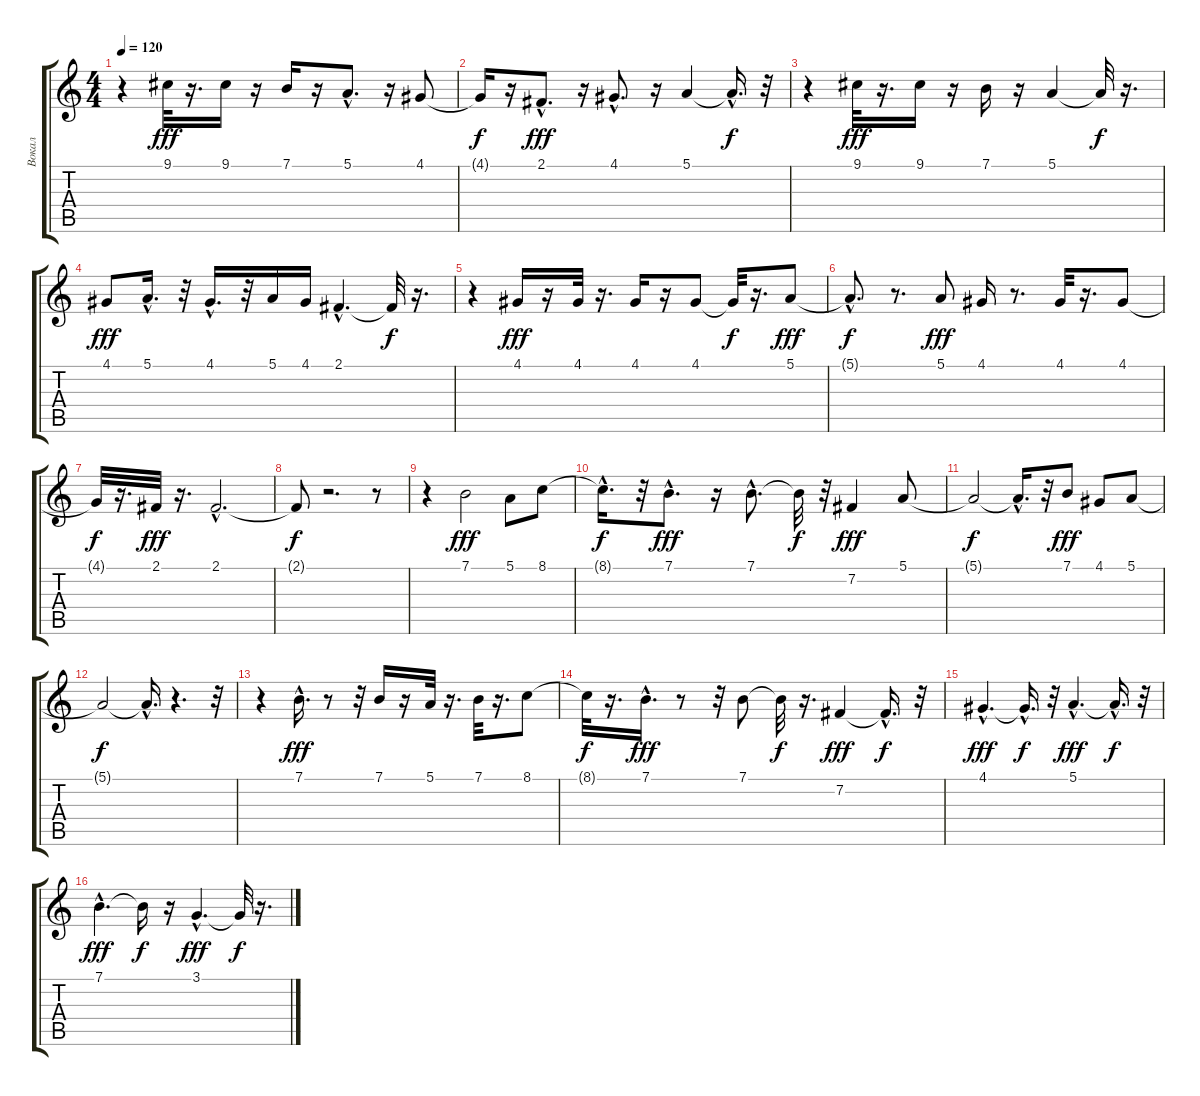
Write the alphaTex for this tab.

\track ("Вокал" "Вокал") {instrument fx5brightness}
\staff {score tabs}
\tuning (E4 B3 G3 D3 A2 E2) {hide}
\ts (4 4)
\tempo 120
\clef g2
\ks c
r.4{dy f} 9.1.32{dy fff} r.16{d} 9.1.16 r.16 7.1.16 r.16 5.1{hac}.8{d} r.16 4.1.8 |
4.1{t}.16{dy f} r.16 2.1{hac}.8{d dy fff} r.16 4.1{hac}.8{d} r.16 5.1.4 5.1{hac t}.16{d dy f} r.32 |
r.4 9.1.32{dy fff} r.16{d} 9.1.16 r.16 7.1.16 r.16 5.1.4 5.1{t}.32{dy f} r.16{d} |
4.1.8{dy fff} 5.1{hac}.16{d} r.32 4.1{hac}.16{d} r.32 5.1.16 4.1.16 2.1{hac}.4{d} 2.1{t}.32{dy f} r.16{d} |
r.4 4.1.16{dy fff} r.16 4.1.32 r.16{d} 4.1.16 r.16 4.1.8 4.1{t}.32{dy f} r.16{d} 5.1.8{dy fff} |
5.1{hac t}.8{d dy f} r.8{d} 5.1.8{dy fff} 4.1.16 r.8{d} 4.1.32 r.16{d} 4.1.8 |
4.1{t}.32{dy f} r.16{d} 2.1.32{dy fff} r.16{d} 2.1{hac}.2{d} |
2.1{t}.8{dy f} r.2{d} r.8 |
r.4 7.1.2{dy fff} 5.1.8 8.1.8 |
8.1{hac t}.16{d dy f} r.32 7.1{hac}.8{d dy fff} r.16 7.1{hac}.8{d} 7.1{t}.32{dy f} r.32 7.2.4{dy fff} 5.1.8 |
5.1{t}.2{dy f} 5.1{hac t}.16{d} r.32 7.1.8{dy fff} 4.1.8 5.1.8 |
5.1{t}.2{dy f} 5.1{hac t}.16{d} r.4{d} r.32 |
r.4 7.1{hac}.16{d dy fff} r.8 r.32 7.1.16 r.16 5.1.32 r.16{d} 7.1.32 r.16{d} 8.1.8 |
8.1{t}.32{dy f} r.16{d} 7.1{hac}.16{d dy fff} r.8 r.32 7.1.8 7.1{t}.32{dy f} r.16{d} 7.2.4{dy fff} 7.2{hac t}.16{d dy f} r.32 |
4.1{hac}.4{d dy fff} 4.1{hac t}.16{d dy f} r.32 5.1{hac}.4{d dy fff} 5.1{hac t}.16{d dy f} r.32 |
7.1{hac}.4{d dy fff} 7.1{t}.16{dy f} r.16 3.1{hac}.4{d dy fff} 3.1{t}.32{dy f} r.16{d}
